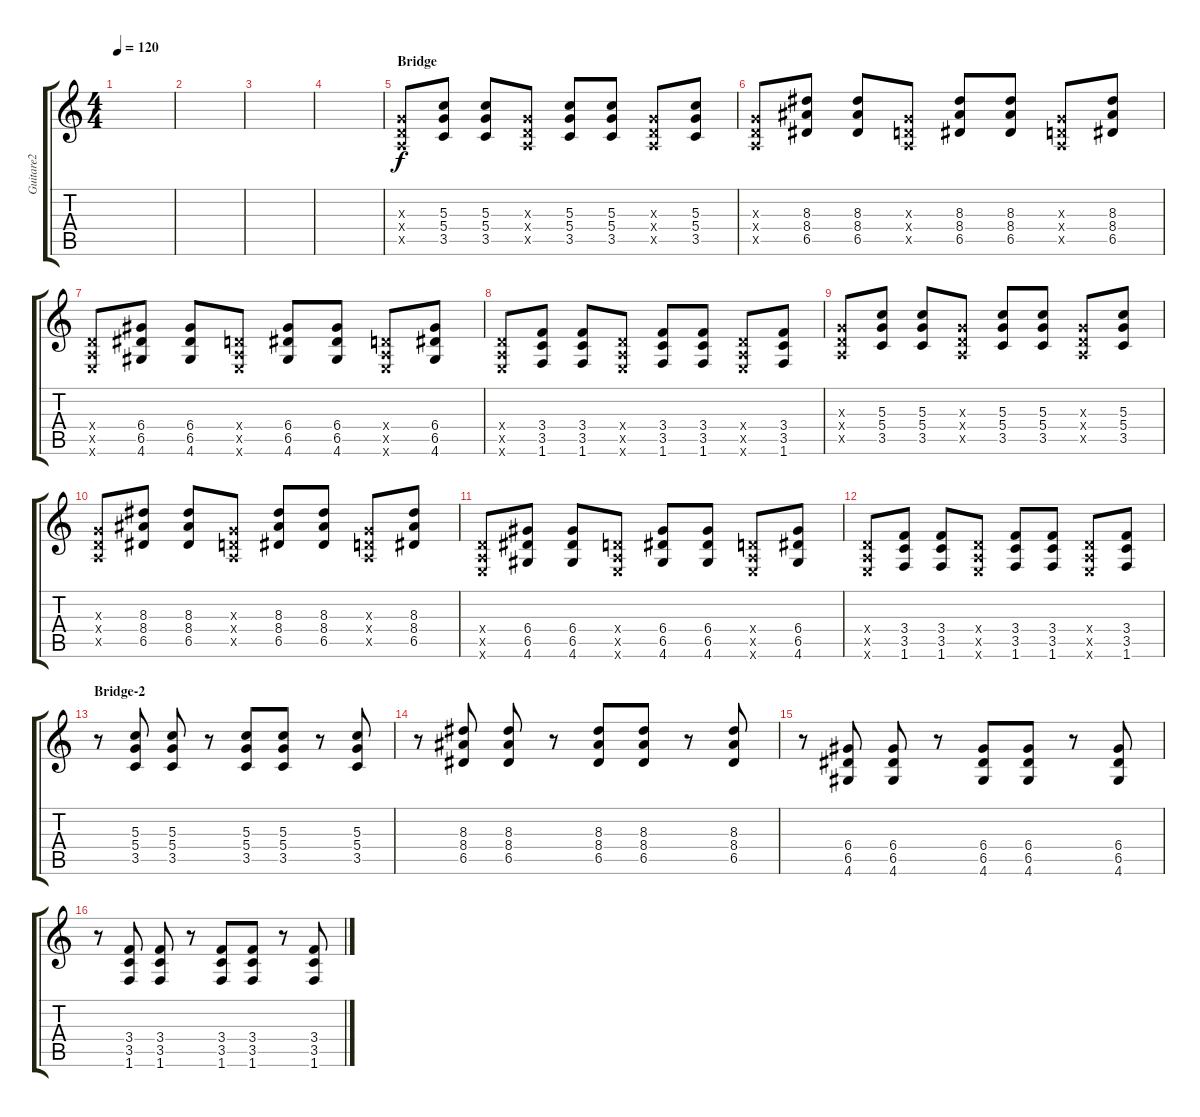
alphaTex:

\track ("Guitare2" "Guitare2") {instrument overdrivenguitar}
\staff {score tabs}
\tuning (E4 B3 G3 D3 A2 E2) {hide}
\ts (4 4)
\tempo 120
\clef g2
\ks c
|
|
|
|
\section ("" "Bridge")
(0.3{x} 0.4{x} 0.5{x}).8{volume 12} (5.3 5.4 3.5).8 (5.3 5.4 3.5).8 (0.3{x} 0.4{x} 0.5{x}).8 (5.3 5.4 3.5).8 (5.3 5.4 3.5).8 (0.3{x} 0.4{x} 0.5{x}).8 (5.3 5.4 3.5).8 |
(0.3{x} 0.4{x} 0.5{x}).8 (8.3 8.4 6.5).8 (8.3 8.4 6.5).8 (0.3{x} 0.4{x} 0.5{x}).8 (8.3 8.4 6.5).8 (8.3 8.4 6.5).8 (0.3{x} 0.4{x} 0.5{x}).8 (8.3 8.4 6.5).8 |
(0.4{x} 0.5{x} 0.6{x}).8 (6.4 6.5 4.6).8 (6.4 6.5 4.6).8 (0.4{x} 0.5{x} 0.6{x}).8 (6.4 6.5 4.6).8 (6.4 6.5 4.6).8 (0.4{x} 0.5{x} 0.6{x}).8 (6.4 6.5 4.6).8 |
(0.4{x} 0.5{x} 0.6{x}).8 (3.4 3.5 1.6).8 (3.4 3.5 1.6).8 (0.4{x} 0.5{x} 0.6{x}).8 (3.4 3.5 1.6).8 (3.4 3.5 1.6).8 (0.4{x} 0.5{x} 0.6{x}).8 (3.4 3.5 1.6).8 |
(0.3{x} 0.4{x} 0.5{x}).8 (5.3 5.4 3.5).8 (5.3 5.4 3.5).8 (0.3{x} 0.4{x} 0.5{x}).8 (5.3 5.4 3.5).8 (5.3 5.4 3.5).8 (0.3{x} 0.4{x} 0.5{x}).8 (5.3 5.4 3.5).8 |
(0.3{x} 0.4{x} 0.5{x}).8 (8.3 8.4 6.5).8 (8.3 8.4 6.5).8 (0.3{x} 0.4{x} 0.5{x}).8 (8.3 8.4 6.5).8 (8.3 8.4 6.5).8 (0.3{x} 0.4{x} 0.5{x}).8 (8.3 8.4 6.5).8 |
(0.4{x} 0.5{x} 0.6{x}).8 (6.4 6.5 4.6).8 (6.4 6.5 4.6).8 (0.4{x} 0.5{x} 0.6{x}).8 (6.4 6.5 4.6).8 (6.4 6.5 4.6).8 (0.4{x} 0.5{x} 0.6{x}).8 (6.4 6.5 4.6).8 |
(0.4{x} 0.5{x} 0.6{x}).8 (3.4 3.5 1.6).8 (3.4 3.5 1.6).8 (0.4{x} 0.5{x} 0.6{x}).8 (3.4 3.5 1.6).8 (3.4 3.5 1.6).8 (0.4{x} 0.5{x} 0.6{x}).8 (3.4 3.5 1.6).8 |
\section ("" "Bridge-2")
r.8 (5.3 5.4 3.5).8 (5.3 5.4 3.5).8 r.8 (5.3 5.4 3.5).8 (5.3 5.4 3.5).8 r.8 (5.3 5.4 3.5).8 |
r.8 (8.3 8.4 6.5).8 (8.3 8.4 6.5).8 r.8 (8.3 8.4 6.5).8 (8.3 8.4 6.5).8 r.8 (8.3 8.4 6.5).8 |
r.8 (6.4 6.5 4.6).8 (6.4 6.5 4.6).8 r.8 (6.4 6.5 4.6).8 (6.4 6.5 4.6).8 r.8 (6.4 6.5 4.6).8 |
r.8 (3.4 3.5 1.6).8 (3.4 3.5 1.6).8 r.8 (3.4 3.5 1.6).8 (3.4 3.5 1.6).8 r.8 (3.4 3.5 1.6).8
